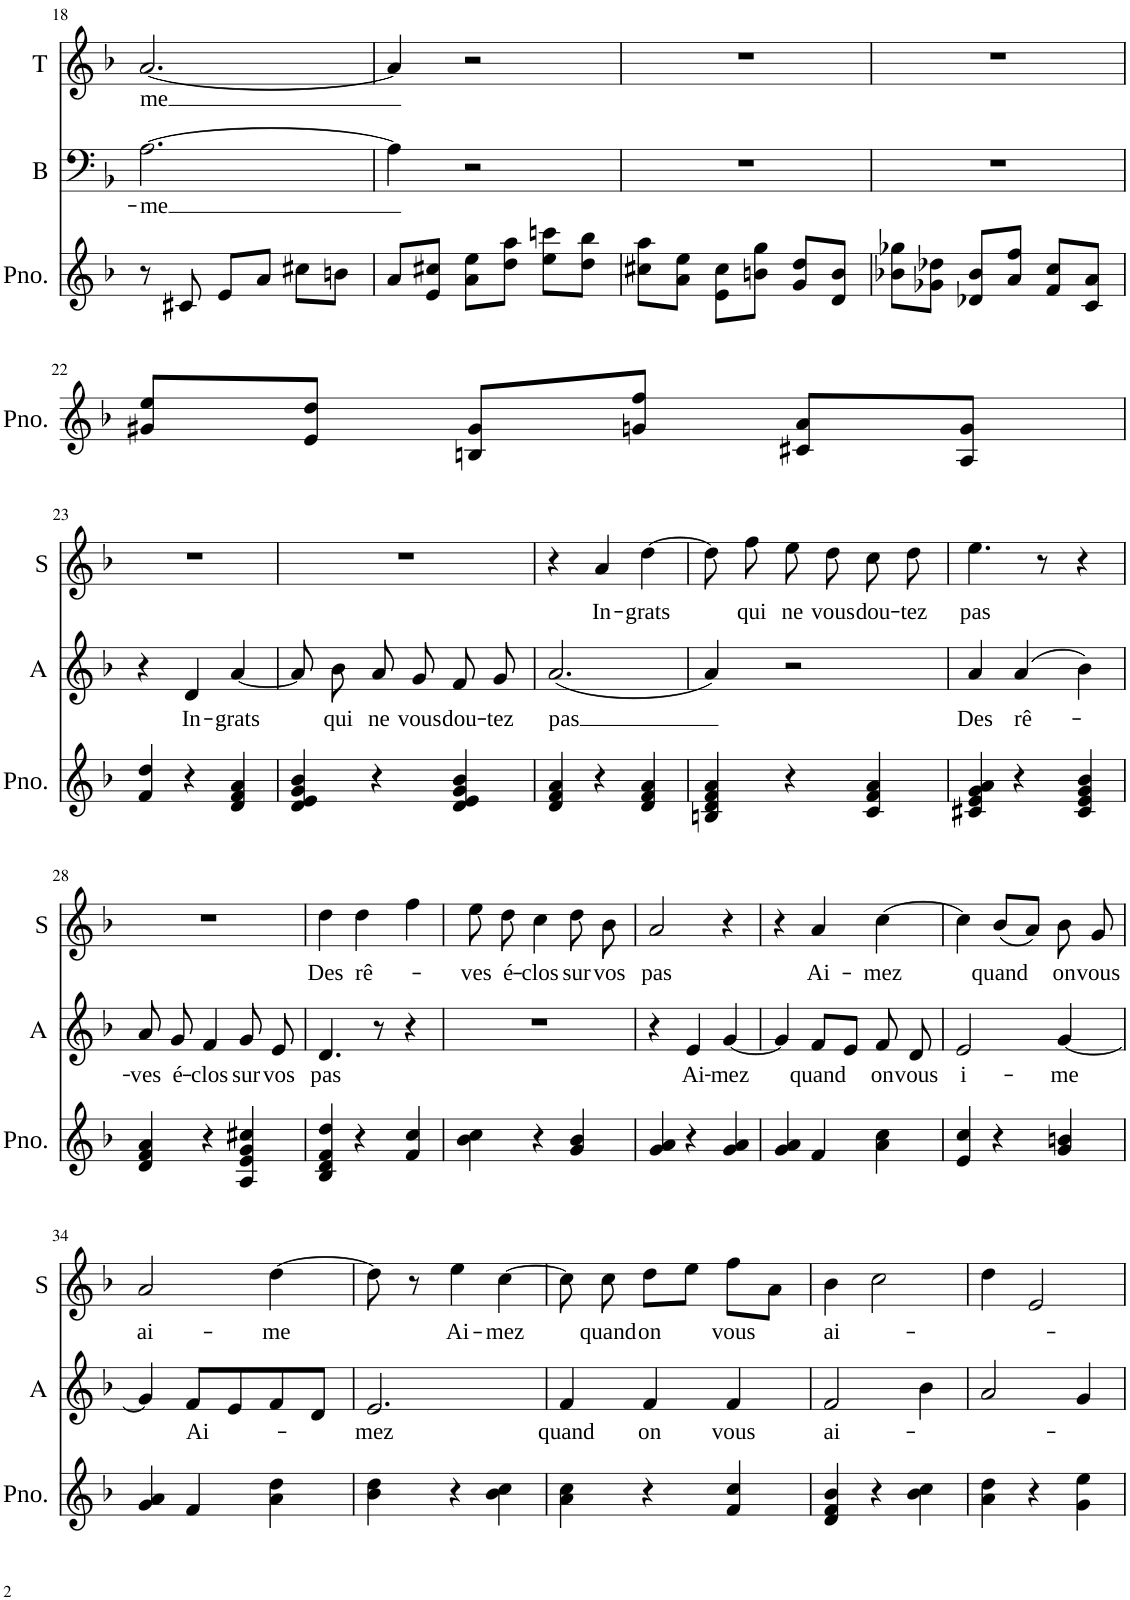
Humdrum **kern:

**kern	**kern	**text	**kern	**text	**kern	**text	**kern	**text
*part5	*part4	*part4	*part3	*part3	*part2	*part2	*part1	*part1
*staff5	*staff4	*staff4	*staff3	*staff3	*staff2	*staff2	*staff1	*staff1
*I"Piano	*I"B	*	*I"T	*	*I"A	*	*I"S	*
*I'Pno.	*I'B	*	*I'T	*	*I'A	*	*I'S	*
!!LO:PB:g=z
*clefG2	*clefF4	*	*clefG2	*	*clefG2	*	*clefG2	*
*k[b-]	*k[b-]	*	*k[b-]	*	*k[b-]	*	*k[b-]	*
*M3/4	*M3/4	*	*M3/4	*	*M3/4	*	*M3/4	*
=18	=18	=18	=18	=18	=18	=18	=18	=18
!	!	!LO:LY:b	!	!LO:LY:b	!	!	!	!
8r	[2.A\	-me	[2.a/	me	4r	.	4r	.
8c#X/	.	.	.	.	.	.	.	.
8e/L	.	.	.	.	2r	.	2r	.
8a/J	.	.	.	.	.	.	.	.
8cc#X\L	.	.	.	.	.	.	.	.
8bn\J	.	.	.	.	.	.	.	.
=19	=19	=19	=19	=19	=19	=19	=19	=19
8a/L	4A\]	.	4a/]	.	4r	.	4r	.
8e/ 8cc#X/J	.	.	.	.	.	.	.	.
8a\ 8ee\L	2r	.	2r	.	2r	.	2r	.
8dd\ 8aa\J	.	.	.	.	.	.	.	.
8ee\ 8cccn\L	.	.	.	.	.	.	.	.
8dd\ 8bb-\J	.	.	.	.	.	.	.	.
=20	=20	=20	=20	=20	=20	=20	=20	=20
8cc#X\ 8aa\L	2.r	.	2.r	.	4r	.	4r	.
8a\ 8ee\J	.	.	.	.	.	.	.	.
8e\ 8cc#\L	.	.	.	.	2r	.	2r	.
8bn\ 8gg\J	.	.	.	.	.	.	.	.
8g/ 8dd/L	.	.	.	.	.	.	.	.
8d/ 8b/J	.	.	.	.	.	.	.	.
=21	=21	=21	=21	=21	=21	=21	=21	=21
8b-X\ 8gg-X\L	2.r	.	2.r	.	4r	.	4r	.
8g-X\ 8dd-X\J	.	.	.	.	.	.	.	.
8d-X/ 8b-/L	.	.	.	.	2r	.	2r	.
8a/ 8ff/J	.	.	.	.	.	.	.	.
8f/ 8cc/L	.	.	.	.	.	.	.	.
8c/ 8a/J	.	.	.	.	.	.	.	.
!!LO:LB:g=z
=22	=22	=22	=22	=22	=22	=22	=22	=22
8g#X/ 8ee/L	4r	.	4r	.	4r	.	4r	.
8e/ 8dd/J	.	.	.	.	.	.	.	.
8Bn/ 8g#/L	2r	.	2r	.	2r	.	2r	.
8gn/ 8ff/J	.	.	.	.	.	.	.	.
8c#X/ 8a/L	.	.	.	.	.	.	.	.
8A/ 8g/J	.	.	.	.	.	.	.	.
!!LO:LB:g=z
=23	=23	=23	=23	=23	=23	=23	=23	=23
4f/ 4dd/	4r	.	4r	.	4r	.	2.r	.
!	!	!	!	!	!	!LO:LY:b	!	!
4r	2r	.	2r	.	4d/	In-	.	.
!	!	!	!	!	!	!LO:LY:b	!	!
4d/ 4f/ 4a/	.	.	.	.	[4a/	-grats	.	.
=24	=24	=24	=24	=24	=24	=24	=24	=24
4d/ 4e/ 4g/ 4b-/	4r	.	4r	.	8a/]	.	2.r	.
!	!	!	!	!	!	!LO:LY:b	!	!
.	.	.	.	.	8b-\	qui	.	.
!	!	!	!	!	!	!LO:LY:b	!	!
4r	2r	.	2r	.	8a/	ne	.	.
!	!	!	!	!	!	!LO:LY:b	!	!
.	.	.	.	.	8g/	vous	.	.
!	!	!	!	!	!	!LO:LY:b	!	!
4d/ 4e/ 4g/ 4b-/	.	.	.	.	8f/	dou-	.	.
!	!	!	!	!	!	!LO:LY:b	!	!
.	.	.	.	.	8g/	-tez	.	.
=25	=25	=25	=25	=25	=25	=25	=25	=25
!	!	!	!	!	!	!LO:LY:b	!	!
4d/ 4f/ 4a/	4r	.	4r	.	(2.a/	pas	4r	.
!	!	!	!	!	!	!	!	!LO:LY:b
4r	2r	.	2r	.	.	.	4a/	In-
!	!	!	!	!	!	!	!	!LO:LY:b
4d/ 4f/ 4a/	.	.	.	.	.	.	[4dd\	-grats
=26	=26	=26	=26	=26	=26	=26	=26	=26
4Bn/ 4d/ 4f/ 4a/	4r	.	4r	.	4a/)	.	8dd\]	.
!	!	!	!	!	!	!	!	!LO:LY:b
.	.	.	.	.	.	.	8ff\	qui
!	!	!	!	!	!	!	!	!LO:LY:b
4r	2r	.	2r	.	2r	.	8ee\	ne
!	!	!	!	!	!	!	!	!LO:LY:b
.	.	.	.	.	.	.	8dd\	vous
!	!	!	!	!	!	!	!	!LO:LY:b
4c/ 4f/ 4a/	.	.	.	.	.	.	8cc\	dou-
!	!	!	!	!	!	!	!	!LO:LY:b
.	.	.	.	.	.	.	8dd\	-tez
=27	=27	=27	=27	=27	=27	=27	=27	=27
!	!	!	!	!	!	!LO:LY:b	!	!LO:LY:b
4c#X/ 4e/ 4g/ 4a/	4r	.	4r	.	4a/	Des	4.ee\	pas
!	!	!	!	!	!	!LO:LY:b	!	!
4r	2r	.	2r	.	(4a/	rê-	.	.
.	.	.	.	.	.	.	8r	.
4c#/ 4e/ 4g/ 4b-/	.	.	.	.	4b-\)	.	4r	.
!!LO:LB:g=z
=28	=28	=28	=28	=28	=28	=28	=28	=28
!	!	!	!	!	!	!LO:LY:b	!	!
4d/ 4f/ 4a/	4r	.	4r	.	8a/	-ves	2.r	.
!	!	!	!	!	!	!LO:LY:b	!	!
.	.	.	.	.	8g/	é-	.	.
!	!	!	!	!	!	!LO:LY:b	!	!
4r	2r	.	2r	.	4f/	-clos	.	.
!	!	!	!	!	!	!LO:LY:b	!	!
4A/ 4e/ 4g/ 4cc#X/	.	.	.	.	8g/	sur	.	.
!	!	!	!	!	!	!LO:LY:b	!	!
.	.	.	.	.	8e/	vos	.	.
=29	=29	=29	=29	=29	=29	=29	=29	=29
!	!	!	!	!	!	!LO:LY:b	!	!LO:LY:b
4B-/ 4d/ 4f/ 4dd/	4r	.	4r	.	4.d/	pas	4dd\	Des
!	!	!	!	!	!	!	!	!LO:LY:b
4r	2r	.	2r	.	.	.	4dd\	rê-
.	.	.	.	.	8r	.	.	.
4f/ 4cc/	.	.	.	.	4r	.	4ff\	.
=30	=30	=30	=30	=30	=30	=30	=30	=30
!	!	!	!	!	!	!	!	!LO:LY:b
4b-\ 4cc\	4r	.	4r	.	2.r	.	8ee\	-ves
!	!	!	!	!	!	!	!	!LO:LY:b
.	.	.	.	.	.	.	8dd\	é-
!	!	!	!	!	!	!	!	!LO:LY:b
4r	2r	.	2r	.	.	.	4cc\	-clos
!	!	!	!	!	!	!	!	!LO:LY:b
4g/ 4b-/	.	.	.	.	.	.	8dd\	sur
!	!	!	!	!	!	!	!	!LO:LY:b
.	.	.	.	.	.	.	8b-\	vos
=31	=31	=31	=31	=31	=31	=31	=31	=31
!	!	!	!	!	!	!	!	!LO:LY:b
4g/ 4a/	4r	.	4r	.	4r	.	2a/	pas
!	!	!	!	!	!	!LO:LY:b	!	!
4r	2r	.	2r	.	4e/	Ai-	.	.
!	!	!	!	!	!	!LO:LY:b	!	!
4g/ 4a/	.	.	.	.	[4g/	-mez	4r	.
=32	=32	=32	=32	=32	=32	=32	=32	=32
4g/ 4a/	4r	.	4r	.	4g/]	.	4r	.
!	!	!	!	!	!	!LO:LY:b	!	!LO:LY:b
4f/	2r	.	2r	.	8f/L	quand	4a/	Ai-
.	.	.	.	.	8e/J	.	.	.
!	!	!	!	!	!	!LO:LY:b	!	!LO:LY:b
4a\ 4cc\	.	.	.	.	8f/	on	[4cc\	-mez
!	!	!	!	!	!	!LO:LY:b	!	!
.	.	.	.	.	8d/	vous	.	.
=33	=33	=33	=33	=33	=33	=33	=33	=33
!	!	!	!	!	!	!LO:LY:b	!	!
4e/ 4cc/	4r	.	4r	.	2e/	i-	4cc\]	.
!	!	!	!	!	!	!	!	!LO:LY:b
4r	2r	.	2r	.	.	.	(8b-/L	quand
.	.	.	.	.	.	.	8a/J)	.
!	!	!	!	!	!	!LO:LY:b	!	!LO:LY:b
4g/ 4bn/	.	.	.	.	[4g/	-me	8b-\	on
!	!	!	!	!	!	!	!	!LO:LY:b
.	.	.	.	.	.	.	8g/	vous
!!LO:LB:g=z
=34	=34	=34	=34	=34	=34	=34	=34	=34
!	!	!	!	!	!	!	!	!LO:LY:b
4g/ 4a/	4r	.	4r	.	4g/]	.	2a/	ai-
!	!	!	!	!	!	!LO:LY:b	!	!
4f/	2r	.	2r	.	8f/L	Ai-	.	.
.	.	.	.	.	8e/	.	.	.
!	!	!	!	!	!	!	!	!LO:LY:b
4a\ 4dd\	.	.	.	.	8f/	.	[4dd\	-me
.	.	.	.	.	8d/J	.	.	.
=35	=35	=35	=35	=35	=35	=35	=35	=35
!	!	!	!	!	!	!LO:LY:b	!	!
4b-\ 4dd\	4r	.	4r	.	2.e/	-mez	8dd\]	.
.	.	.	.	.	.	.	8r	.
!	!	!	!	!	!	!	!	!LO:LY:b
4r	2r	.	2r	.	.	.	4ee\	Ai-
!	!	!	!	!	!	!	!	!LO:LY:b
4b-\ 4cc\	.	.	.	.	.	.	[4cc\	-mez
=36	=36	=36	=36	=36	=36	=36	=36	=36
!	!	!	!	!	!	!LO:LY:b	!	!
4a\ 4cc\	4r	.	4r	.	4f/	quand	8cc\]	.
!	!	!	!	!	!	!	!	!LO:LY:b
.	.	.	.	.	.	.	8cc\	quand
!	!	!	!	!	!	!LO:LY:b	!	!LO:LY:b
4r	2r	.	2r	.	4f/	on	8dd\L	on
.	.	.	.	.	.	.	8ee\J	.
!	!	!	!	!	!	!LO:LY:b	!	!LO:LY:b
4f/ 4cc/	.	.	.	.	4f/	vous	8ff\L	vous
.	.	.	.	.	.	.	8a\J	.
=37	=37	=37	=37	=37	=37	=37	=37	=37
!	!	!	!	!	!	!LO:LY:b	!	!LO:LY:b
4d/ 4f/ 4b-/	4r	.	4r	.	2f/	ai-	4b-\	ai-
4r	2r	.	2r	.	.	.	2cc\	.
4b-\ 4cc\	.	.	.	.	4b-\	.	.	.
=38	=38	=38	=38	=38	=38	=38	=38	=38
4a\ 4dd\	4r	.	4r	.	2a/	.	4dd\	.
4r	2r	.	2r	.	.	.	2e/	.
4g\ 4ee\	.	.	.	.	4g/	.	.	.
=	=	=	=	=	=	=	=	=
*-	*-	*-	*-	*-	*-	*-	*-	*-
